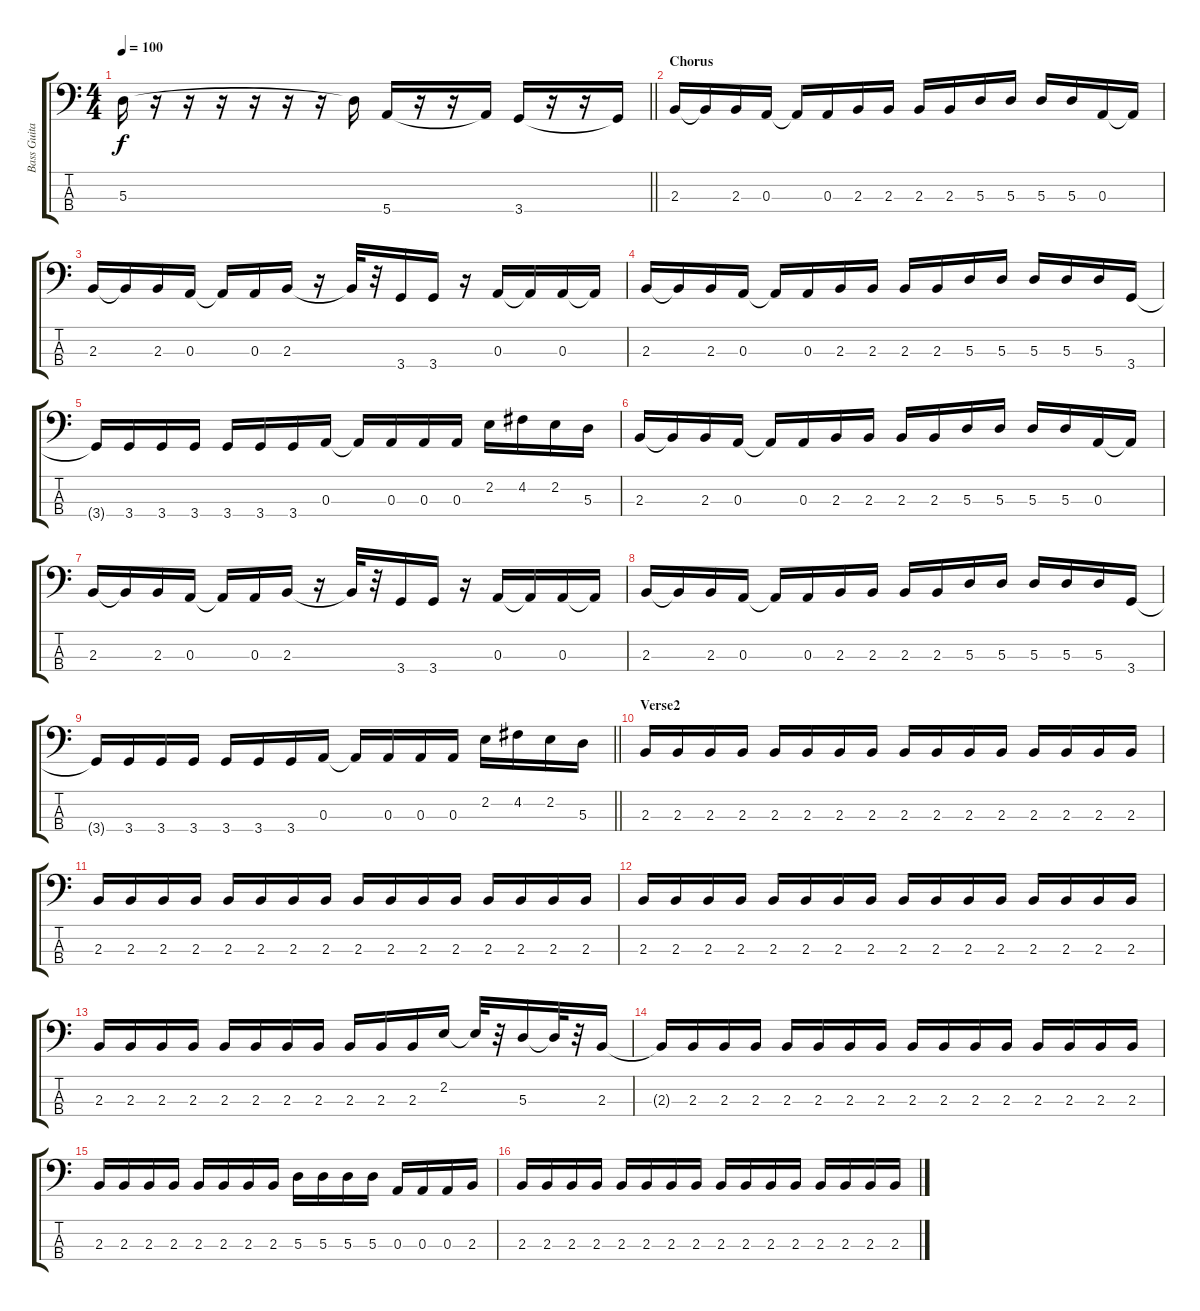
\track ("Bass Guitar" "Bass Guita") {instrument electricbassfinger}
\staff {score tabs}
\tuning (G2 D2 A1 E1) {hide}
\ts (4 4)
\tempo 100
\clef f4
\barLineRight lightlight
\ks c
5.3.16{dy f} r.16 r.16 r.16 r.16 r.16 r.16 5.3{t}.16 5.4.16 r.16 r.16 5.4{t}.16 3.4.16 r.16 r.16 3.4{t}.16 |
\section ("" "Chorus")
2.3.16 2.3{t}.16 2.3.16 0.3.16 0.3{t}.16 0.3.16 2.3.16 2.3.16 2.3.16 2.3.16 5.3.16 5.3.16 5.3.16 5.3.16 0.3.16 0.3{t}.16 |
2.3.16 2.3{t}.16 2.3.16 0.3.16 0.3{t}.16 0.3.16 2.3.16 r.16 2.3{t}.32 r.32 3.4.16 3.4.16 r.16 0.3.16 0.3{t}.16 0.3.16 0.3{t}.16 |
2.3.16 2.3{t}.16 2.3.16 0.3.16 0.3{t}.16 0.3.16 2.3.16 2.3.16 2.3.16 2.3.16 5.3.16 5.3.16 5.3.16 5.3.16 5.3.16 3.4.16 |
3.4{t}.16 3.4.16 3.4.16 3.4.16 3.4.16 3.4.16 3.4.16 0.3.16 0.3{t}.16 0.3.16 0.3.16 0.3.16 2.2.16 4.2.16 2.2.16 5.3.16 |
2.3.16 2.3{t}.16 2.3.16 0.3.16 0.3{t}.16 0.3.16 2.3.16 2.3.16 2.3.16 2.3.16 5.3.16 5.3.16 5.3.16 5.3.16 0.3.16 0.3{t}.16 |
2.3.16 2.3{t}.16 2.3.16 0.3.16 0.3{t}.16 0.3.16 2.3.16 r.16 2.3{t}.32 r.32 3.4.16 3.4.16 r.16 0.3.16 0.3{t}.16 0.3.16 0.3{t}.16 |
2.3.16 2.3{t}.16 2.3.16 0.3.16 0.3{t}.16 0.3.16 2.3.16 2.3.16 2.3.16 2.3.16 5.3.16 5.3.16 5.3.16 5.3.16 5.3.16 3.4.16 |
\barLineRight lightlight
3.4{t}.16 3.4.16 3.4.16 3.4.16 3.4.16 3.4.16 3.4.16 0.3.16 0.3{t}.16 0.3.16 0.3.16 0.3.16 2.2.16 4.2.16 2.2.16 5.3.16 |
\section ("" "Verse2")
2.3.16 2.3.16 2.3.16 2.3.16 2.3.16 2.3.16 2.3.16 2.3.16 2.3.16 2.3.16 2.3.16 2.3.16 2.3.16 2.3.16 2.3.16 2.3.16 |
2.3.16 2.3.16 2.3.16 2.3.16 2.3.16 2.3.16 2.3.16 2.3.16 2.3.16 2.3.16 2.3.16 2.3.16 2.3.16 2.3.16 2.3.16 2.3.16 |
2.3.16 2.3.16 2.3.16 2.3.16 2.3.16 2.3.16 2.3.16 2.3.16 2.3.16 2.3.16 2.3.16 2.3.16 2.3.16 2.3.16 2.3.16 2.3.16 |
2.3.16 2.3.16 2.3.16 2.3.16 2.3.16 2.3.16 2.3.16 2.3.16 2.3.16 2.3.16 2.3.16 2.2.16 2.2{t}.32 r.32 5.3.16 5.3{t}.32 r.32 2.3.16 |
2.3{t}.16 2.3.16 2.3.16 2.3.16 2.3.16 2.3.16 2.3.16 2.3.16 2.3.16 2.3.16 2.3.16 2.3.16 2.3.16 2.3.16 2.3.16 2.3.16 |
2.3.16 2.3.16 2.3.16 2.3.16 2.3.16 2.3.16 2.3.16 2.3.16 5.3.16 5.3.16 5.3.16 5.3.16 0.3.16 0.3.16 0.3.16 2.3.16 |
2.3.16 2.3.16 2.3.16 2.3.16 2.3.16 2.3.16 2.3.16 2.3.16 2.3.16 2.3.16 2.3.16 2.3.16 2.3.16 2.3.16 2.3.16 2.3.16
